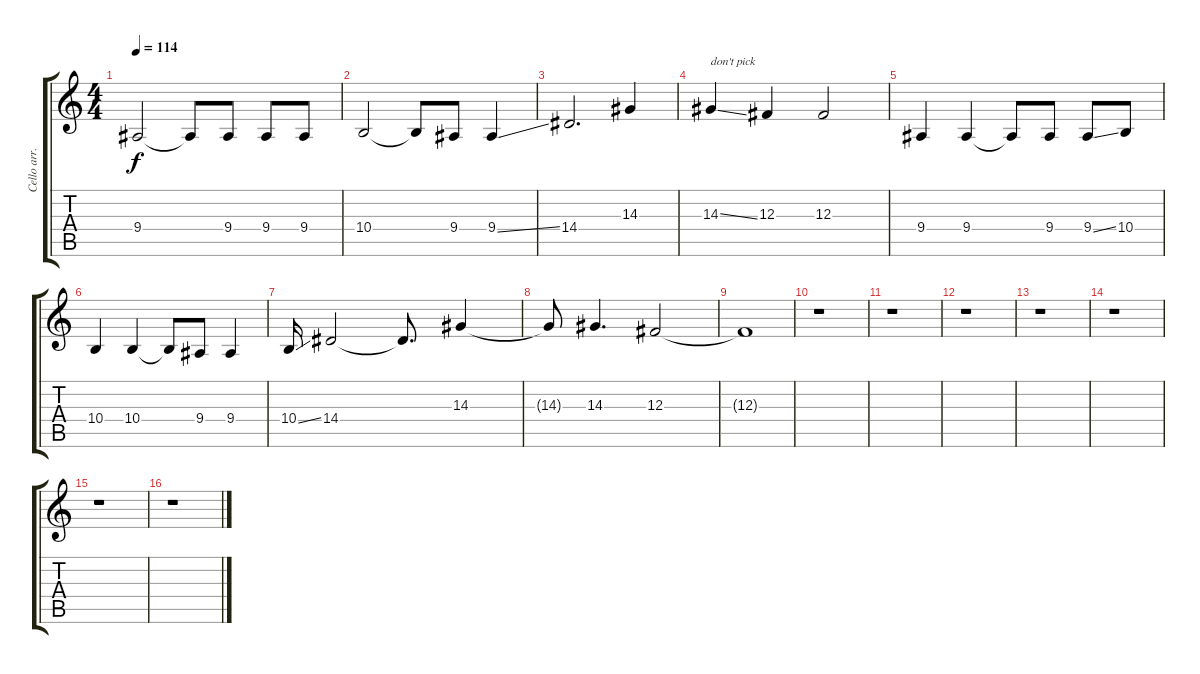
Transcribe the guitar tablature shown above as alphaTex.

\track ("Cello arr. for Guitar" "Cello arr.") {instrument cello}
\staff {score tabs}
\tuning (Eb4 Bb3 Gb3 Db3 Ab2 Eb2) {hide}
\ts (4 4)
\tempo 114
\clef g2
\ks c
9.4.2{dy f} 9.4{t}.8 9.4.8 9.4.8 9.4.8 |
10.4.2 10.4{t}.8 9.4.8 9.4{ss}.4 |
14.4.2{d} 14.3.4 |
14.3{ss}.4{txt "don't pick"} 12.3.4 12.3.2 |
9.4.4 9.4.4 9.4{t}.8 9.4.8 9.4{ss}.8 10.4.8 |
10.4.4 10.4.4 10.4{t}.8 9.4.8 9.4.4 |
10.4{ss}.16 14.4.2 14.4{t}.8{d} 14.3.4 |
14.3{t}.8 14.3.4{d} 12.3.2 |
12.3{t}.1 |
r.1 |
r.1 |
r.1 |
r.1 |
r.1 |
r.1 |
r.1
